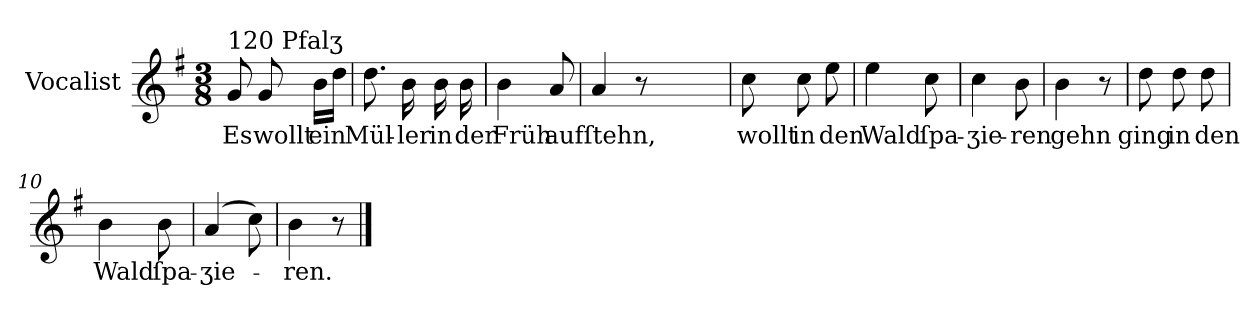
**kern	**text
*part1	*part1
*staff1	*staff1
*I"Vocalist	*
*k[f#]	*
*G:	*
*M3/8	*
=1	=1
!LO:TX:a:t=120 Pfalʒ	!
8g	Es
8g	wollt
16bLL	ein
16ddJJ	.
=2	=2
8.dd	Mül-
16b	-ler
16b	in
16b	der
=3	=3
4b	Früh
8a	aufſtehn,
=4	=4
4a	.
8r	.
=5	=5
8cc	wollt
8cc	in
8ee	den
=6	=6
4ee	Wald
8cc	ſpa-
=7	=7
4cc	-ʒie-
8b	-ren
=8	=8
4b	gehn
8r	.
=9	=9
8dd	ging
8dd	in
8dd	den
=10	=10
4b	Wald
8b	ſpa-
=11	=11
(4a	-ʒie-
8cc)	.
=12	=12
4b	-ren.
8r	.
==	==
*-	*-
